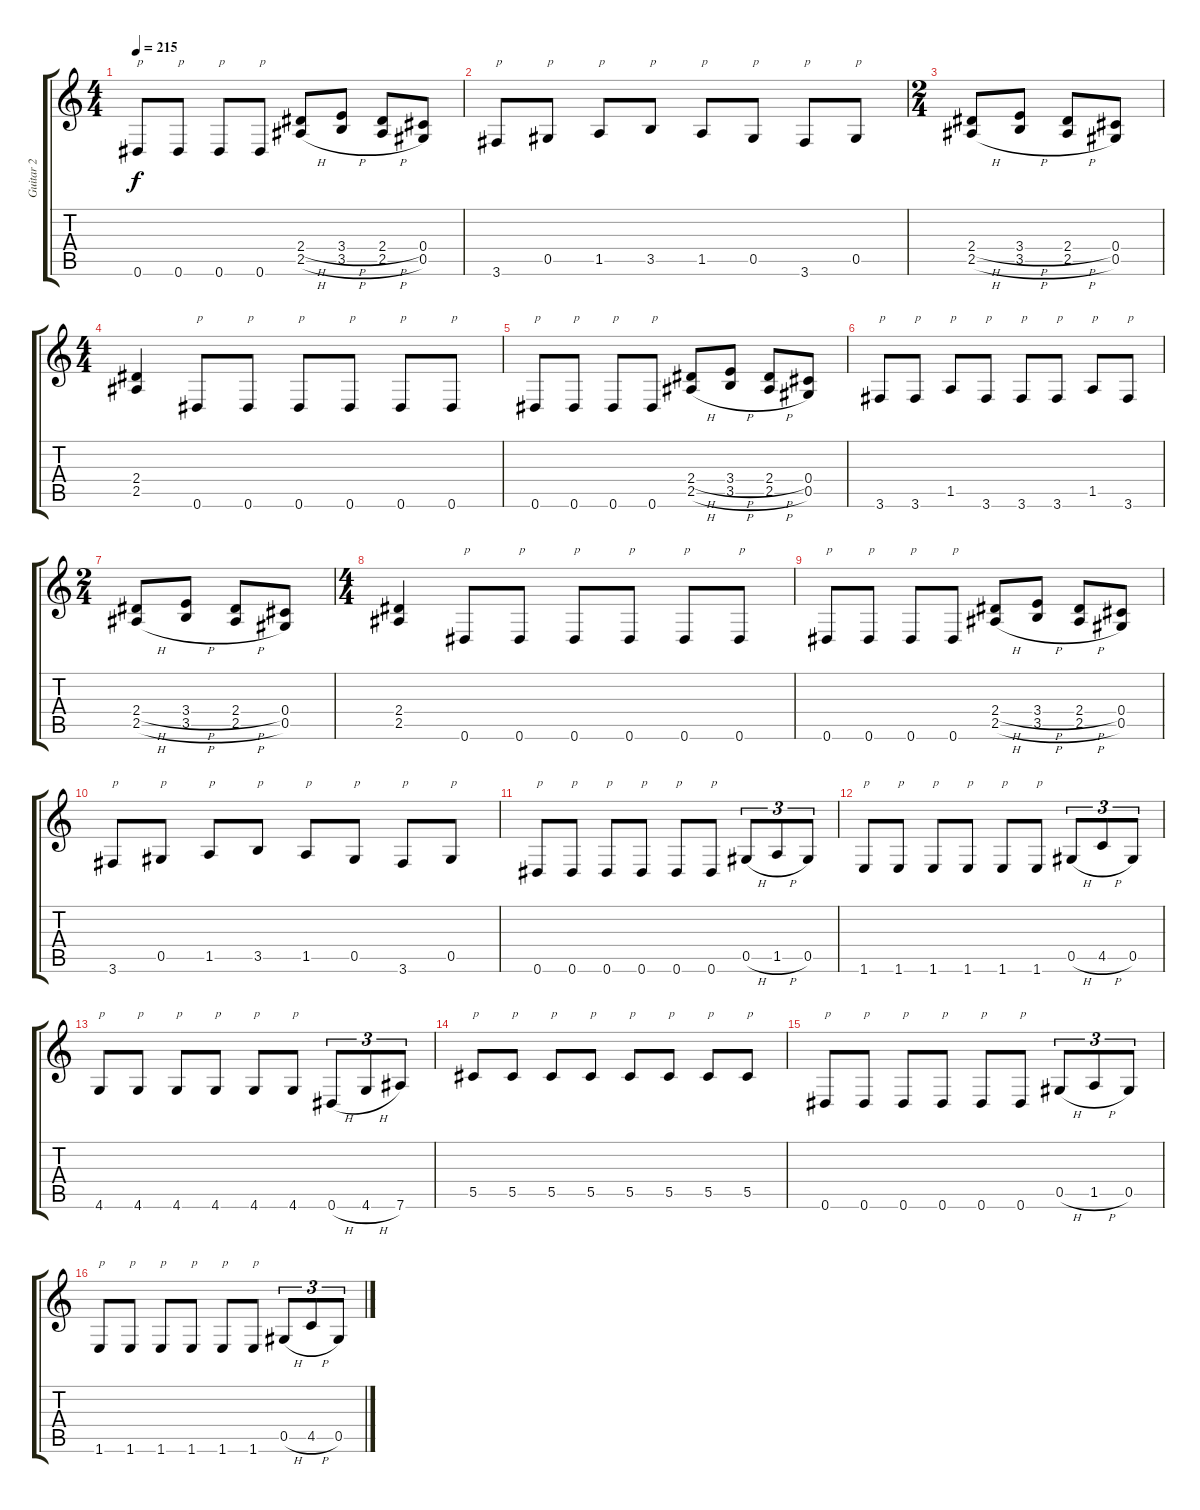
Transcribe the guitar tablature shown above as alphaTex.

\track ("Guitar 2" "Guitar 2") {instrument distortionguitar}
\staff {score tabs}
\tuning (Eb4 Bb3 Gb3 Db3 Ab2 Eb2) {hide}
\ts (4 4)
\tempo 215
\clef g2
\ks c
0.6.8{txt "p" dy f} 0.6.8{txt "p"} 0.6.8{txt "p"} 0.6.8{txt "p"} (2.4{h} 2.5{h}).8 (3.4{h} 3.5{h}).8 (2.4{h} 2.5{h}).8 (0.4 0.5).8 |
3.6.8{txt "p"} 0.5.8{txt "p"} 1.5.8{txt "p"} 3.5.8{txt "p"} 1.5.8{txt "p"} 0.5.8{txt "p"} 3.6.8{txt "p"} 0.5.8{txt "p"} |
\ts (2 4)
(2.4{h} 2.5{h}).8 (3.4{h} 3.5{h}).8 (2.4{h} 2.5{h}).8 (0.4 0.5).8 |
\ts (4 4)
(2.4 2.5).4 0.6.8{txt "p"} 0.6.8{txt "p"} 0.6.8{txt "p"} 0.6.8{txt "p"} 0.6.8{txt "p"} 0.6.8{txt "p"} |
0.6.8{txt "p"} 0.6.8{txt "p"} 0.6.8{txt "p"} 0.6.8{txt "p"} (2.4{h} 2.5{h}).8 (3.4{h} 3.5{h}).8 (2.4{h} 2.5{h}).8 (0.4 0.5).8 |
3.6.8{txt "p"} 3.6.8{txt "p"} 1.5.8{txt "p"} 3.6.8{txt "p"} 3.6.8{txt "p"} 3.6.8{txt "p"} 1.5.8{txt "p"} 3.6.8{txt "p"} |
\ts (2 4)
(2.4{h} 2.5{h}).8 (3.4{h} 3.5{h}).8 (2.4{h} 2.5{h}).8 (0.4 0.5).8 |
\ts (4 4)
(2.4 2.5).4 0.6.8{txt "p"} 0.6.8{txt "p"} 0.6.8{txt "p"} 0.6.8{txt "p"} 0.6.8{txt "p"} 0.6.8{txt "p"} |
0.6.8{txt "p"} 0.6.8{txt "p"} 0.6.8{txt "p"} 0.6.8{txt "p"} (2.4{h} 2.5{h}).8 (3.4{h} 3.5{h}).8 (2.4{h} 2.5{h}).8 (0.4 0.5).8 |
3.6.8{txt "p"} 0.5.8{txt "p"} 1.5.8{txt "p"} 3.5.8{txt "p"} 1.5.8{txt "p"} 0.5.8{txt "p"} 3.6.8{txt "p"} 0.5.8{txt "p"} |
0.6.8{txt "p"} 0.6.8{txt "p"} 0.6.8{txt "p"} 0.6.8{txt "p"} 0.6.8{txt "p"} 0.6.8{txt "p"} 0.5{h}.8{tu (3 2)} 1.5{h}.8{tu (3 2)} 0.5.8{tu (3 2)} |
1.6.8{txt "p"} 1.6.8{txt "p"} 1.6.8{txt "p"} 1.6.8{txt "p"} 1.6.8{txt "p"} 1.6.8{txt "p"} 0.5{h}.8{tu (3 2)} 4.5{h}.8{tu (3 2)} 0.5.8{tu (3 2)} |
4.6.8{txt "p"} 4.6.8{txt "p"} 4.6.8{txt "p"} 4.6.8{txt "p"} 4.6.8{txt "p"} 4.6.8{txt "p"} 0.6{h}.8{tu (3 2)} 4.6{h}.8{tu (3 2)} 7.6.8{tu (3 2)} |
5.5.8{txt "p"} 5.5.8{txt "p"} 5.5.8{txt "p"} 5.5.8{txt "p"} 5.5.8{txt "p"} 5.5.8{txt "p"} 5.5.8{txt "p"} 5.5.8{txt "p"} |
0.6.8{txt "p"} 0.6.8{txt "p"} 0.6.8{txt "p"} 0.6.8{txt "p"} 0.6.8{txt "p"} 0.6.8{txt "p"} 0.5{h}.8{tu (3 2)} 1.5{h}.8{tu (3 2)} 0.5.8{tu (3 2)} |
1.6.8{txt "p"} 1.6.8{txt "p"} 1.6.8{txt "p"} 1.6.8{txt "p"} 1.6.8{txt "p"} 1.6.8{txt "p"} 0.5{h}.8{tu (3 2)} 4.5{h}.8{tu (3 2)} 0.5.8{tu (3 2)}
